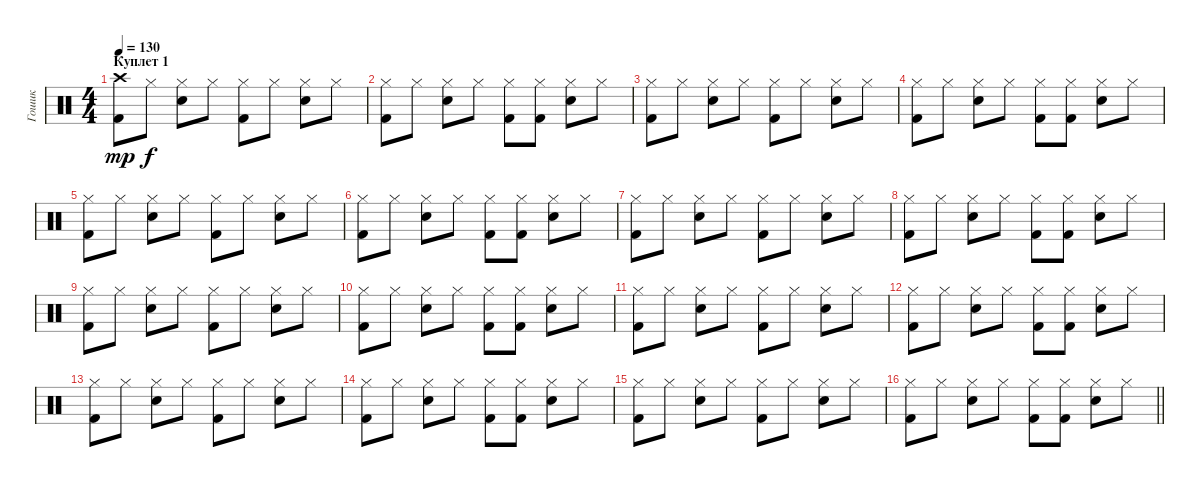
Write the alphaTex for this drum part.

\track ("Гошик" "Гошик") {instrument percussion}
\staff {score}
\articulation defaults
\ts (4 4)
\section ("" "Куплет 1")
\tempo 130
\clef neutral
\ks c
("Crash high (hit)" "Kick (hit) 2").8{dy mp} "Hi-Hat (closed)".8{dy f} ("Hi-Hat (closed)" "Snare (hit) 2").8 "Hi-Hat (closed)".8 ("Hi-Hat (closed)" "Kick (hit) 2").8 "Hi-Hat (closed)".8 ("Hi-Hat (closed)" "Snare (hit) 2").8 "Hi-Hat (closed)".8 |
("Hi-Hat (closed)" "Kick (hit) 2").8 "Hi-Hat (closed)".8 ("Hi-Hat (closed)" "Snare (hit) 2").8 "Hi-Hat (closed)".8 ("Hi-Hat (closed)" "Kick (hit) 2").8 ("Hi-Hat (closed)" "Kick (hit) 2").8 ("Hi-Hat (closed)" "Snare (hit) 2").8 "Hi-Hat (closed)".8 |
("Hi-Hat (closed)" "Kick (hit) 2").8 "Hi-Hat (closed)".8 ("Hi-Hat (closed)" "Snare (hit) 2").8 "Hi-Hat (closed)".8 ("Hi-Hat (closed)" "Kick (hit) 2").8 "Hi-Hat (closed)".8 ("Hi-Hat (closed)" "Snare (hit) 2").8 "Hi-Hat (closed)".8 |
("Hi-Hat (closed)" "Kick (hit) 2").8 "Hi-Hat (closed)".8 ("Hi-Hat (closed)" "Snare (hit) 2").8 "Hi-Hat (closed)".8 ("Hi-Hat (closed)" "Kick (hit) 2").8 ("Hi-Hat (closed)" "Kick (hit) 2").8 ("Hi-Hat (closed)" "Snare (hit) 2").8 "Hi-Hat (closed)".8 |
("Hi-Hat (closed)" "Kick (hit) 2").8 "Hi-Hat (closed)".8 ("Hi-Hat (closed)" "Snare (hit) 2").8 "Hi-Hat (closed)".8 ("Hi-Hat (closed)" "Kick (hit) 2").8 "Hi-Hat (closed)".8 ("Hi-Hat (closed)" "Snare (hit) 2").8 "Hi-Hat (closed)".8 |
("Hi-Hat (closed)" "Kick (hit) 2").8 "Hi-Hat (closed)".8 ("Hi-Hat (closed)" "Snare (hit) 2").8 "Hi-Hat (closed)".8 ("Hi-Hat (closed)" "Kick (hit) 2").8 ("Hi-Hat (closed)" "Kick (hit) 2").8 ("Hi-Hat (closed)" "Snare (hit) 2").8 "Hi-Hat (closed)".8 |
("Hi-Hat (closed)" "Kick (hit) 2").8 "Hi-Hat (closed)".8 ("Hi-Hat (closed)" "Snare (hit) 2").8 "Hi-Hat (closed)".8 ("Hi-Hat (closed)" "Kick (hit) 2").8 "Hi-Hat (closed)".8 ("Hi-Hat (closed)" "Snare (hit) 2").8 "Hi-Hat (closed)".8 |
("Hi-Hat (closed)" "Kick (hit) 2").8 "Hi-Hat (closed)".8 ("Hi-Hat (closed)" "Snare (hit) 2").8 "Hi-Hat (closed)".8 ("Hi-Hat (closed)" "Kick (hit) 2").8 ("Hi-Hat (closed)" "Kick (hit) 2").8 ("Hi-Hat (closed)" "Snare (hit) 2").8 "Hi-Hat (closed)".8 |
("Hi-Hat (closed)" "Kick (hit) 2").8 "Hi-Hat (closed)".8 ("Hi-Hat (closed)" "Snare (hit) 2").8 "Hi-Hat (closed)".8 ("Hi-Hat (closed)" "Kick (hit) 2").8 "Hi-Hat (closed)".8 ("Hi-Hat (closed)" "Snare (hit) 2").8 "Hi-Hat (closed)".8 |
("Hi-Hat (closed)" "Kick (hit) 2").8 "Hi-Hat (closed)".8 ("Hi-Hat (closed)" "Snare (hit) 2").8 "Hi-Hat (closed)".8 ("Hi-Hat (closed)" "Kick (hit) 2").8 ("Hi-Hat (closed)" "Kick (hit) 2").8 ("Hi-Hat (closed)" "Snare (hit) 2").8 "Hi-Hat (closed)".8 |
("Hi-Hat (closed)" "Kick (hit) 2").8 "Hi-Hat (closed)".8 ("Hi-Hat (closed)" "Snare (hit) 2").8 "Hi-Hat (closed)".8 ("Hi-Hat (closed)" "Kick (hit) 2").8 "Hi-Hat (closed)".8 ("Hi-Hat (closed)" "Snare (hit) 2").8 "Hi-Hat (closed)".8 |
("Hi-Hat (closed)" "Kick (hit) 2").8 "Hi-Hat (closed)".8 ("Hi-Hat (closed)" "Snare (hit) 2").8 "Hi-Hat (closed)".8 ("Hi-Hat (closed)" "Kick (hit) 2").8 ("Hi-Hat (closed)" "Kick (hit) 2").8 ("Hi-Hat (closed)" "Snare (hit) 2").8 "Hi-Hat (closed)".8 |
("Hi-Hat (closed)" "Kick (hit) 2").8 "Hi-Hat (closed)".8 ("Hi-Hat (closed)" "Snare (hit) 2").8 "Hi-Hat (closed)".8 ("Hi-Hat (closed)" "Kick (hit) 2").8 "Hi-Hat (closed)".8 ("Hi-Hat (closed)" "Snare (hit) 2").8 "Hi-Hat (closed)".8 |
("Hi-Hat (closed)" "Kick (hit) 2").8 "Hi-Hat (closed)".8 ("Hi-Hat (closed)" "Snare (hit) 2").8 "Hi-Hat (closed)".8 ("Hi-Hat (closed)" "Kick (hit) 2").8 ("Hi-Hat (closed)" "Kick (hit) 2").8 ("Hi-Hat (closed)" "Snare (hit) 2").8 "Hi-Hat (closed)".8 |
("Hi-Hat (closed)" "Kick (hit) 2").8 "Hi-Hat (closed)".8 ("Hi-Hat (closed)" "Snare (hit) 2").8 "Hi-Hat (closed)".8 ("Hi-Hat (closed)" "Kick (hit) 2").8 "Hi-Hat (closed)".8 ("Hi-Hat (closed)" "Snare (hit) 2").8 "Hi-Hat (closed)".8 |
\barLineRight lightlight
("Hi-Hat (closed)" "Kick (hit) 2").8 "Hi-Hat (closed)".8 ("Hi-Hat (closed)" "Snare (hit) 2").8 "Hi-Hat (closed)".8 ("Hi-Hat (closed)" "Kick (hit) 2").8 ("Hi-Hat (closed)" "Kick (hit) 2").8 ("Hi-Hat (closed)" "Snare (hit) 2").8 "Hi-Hat (closed)".8
